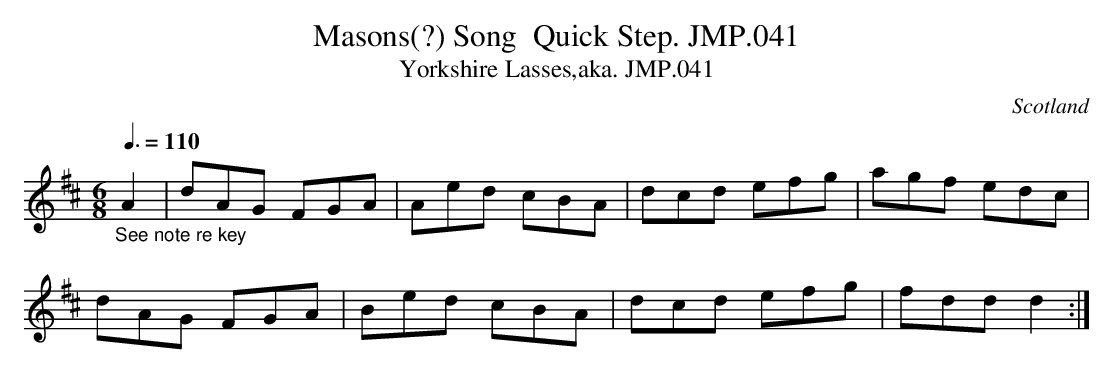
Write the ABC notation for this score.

X:1
T:Masons(?) Song  Quick Step. JMP.041
T:Yorkshire Lasses,aka. JMP.041
M:6/8
L:1/8
Q:3/8=110
O:Scotland
K:D major
"_See note re key"A2 | dAG FGA | Aed cBA | dcd efg | agf edc |!
dAG FGA | Bed cBA | dcd efg | fdd d2 :|
